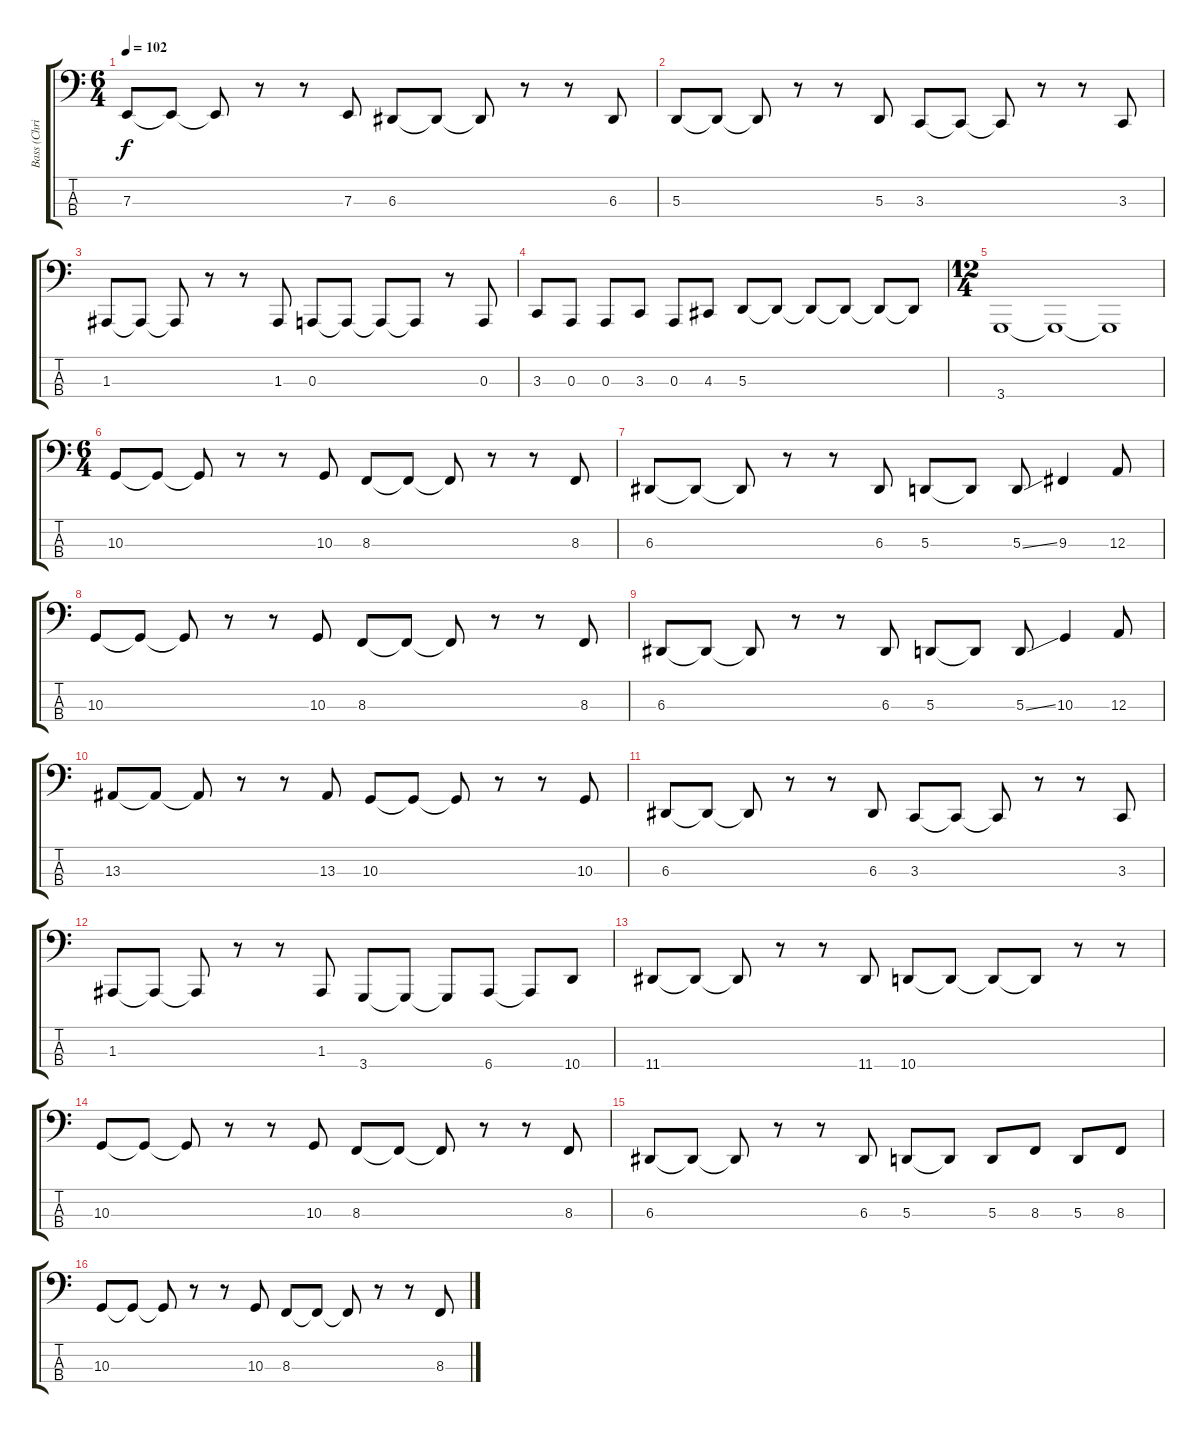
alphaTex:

\track ("Bass (Chris)" "Bass (Chri") {instrument synthbrass1}
\staff {score tabs}
\tuning (G2 D2 A1 E1) {hide}
\ts (6 4)
\tempo 102
\clef f4
\ks c
7.3.8{dy f} 7.3{t}.8 7.3{t}.8 r.8 r.8 7.3.8 6.3.8 6.3{t}.8 6.3{t}.8 r.8 r.8 6.3.8 |
5.3.8 5.3{t}.8 5.3{t}.8 r.8 r.8 5.3.8 3.3.8 3.3{t}.8 3.3{t}.8 r.8 r.8 3.3.8 |
1.3.8 1.3{t}.8 1.3{t}.8 r.8 r.8 1.3.8 0.3.8 0.3{t}.8 0.3{t}.8 0.3{t}.8 r.8 0.3.8 |
3.3.8 0.3.8 0.3.8 3.3.8 0.3.8 4.3.8 5.3.8 5.3{t}.8 5.3{t}.8 5.3{t}.8 5.3{t}.8 5.3{t}.8 |
\ts (12 4)
3.4.1{instrument acousticbass} 3.4{t}.1 3.4{t}.1 |
\ts (6 4)
10.3.8 10.3{t}.8 10.3{t}.8 r.8 r.8 10.3.8 8.3.8 8.3{t}.8 8.3{t}.8 r.8 r.8 8.3.8 |
6.3.8 6.3{t}.8 6.3{t}.8 r.8 r.8 6.3.8 5.3.8 5.3{t}.8 5.3{ss}.8 9.3.4 12.3.8 |
10.3.8 10.3{t}.8 10.3{t}.8 r.8 r.8 10.3.8 8.3.8 8.3{t}.8 8.3{t}.8 r.8 r.8 8.3.8 |
6.3.8 6.3{t}.8 6.3{t}.8 r.8 r.8 6.3.8 5.3.8 5.3{t}.8 5.3{ss}.8 10.3.4 12.3.8 |
13.3.8 13.3{t}.8 13.3{t}.8 r.8 r.8 13.3.8 10.3.8 10.3{t}.8 10.3{t}.8 r.8 r.8 10.3.8 |
6.3.8 6.3{t}.8 6.3{t}.8 r.8 r.8 6.3.8 3.3.8 3.3{t}.8 3.3{t}.8 r.8 r.8 3.3.8 |
1.3.8 1.3{t}.8 1.3{t}.8 r.8 r.8 1.3.8 3.4.8 3.4{t}.8 3.4{t}.8 6.4.8 6.4{t}.8 10.4.8 |
11.4.8 11.4{t}.8 11.4{t}.8 r.8 r.8 11.4.8 10.4.8 10.4{t}.8 10.4{t}.8 10.4{t}.8 r.8 r.8 |
10.3.8{instrument synthbrass1} 10.3{t}.8 10.3{t}.8 r.8 r.8 10.3.8 8.3.8 8.3{t}.8 8.3{t}.8 r.8 r.8 8.3.8 |
6.3.8 6.3{t}.8 6.3{t}.8 r.8 r.8 6.3.8 5.3.8 5.3{t}.8 5.3.8 8.3.8 5.3.8 8.3.8 |
10.3.8 10.3{t}.8 10.3{t}.8 r.8 r.8 10.3.8 8.3.8 8.3{t}.8 8.3{t}.8 r.8 r.8 8.3.8
